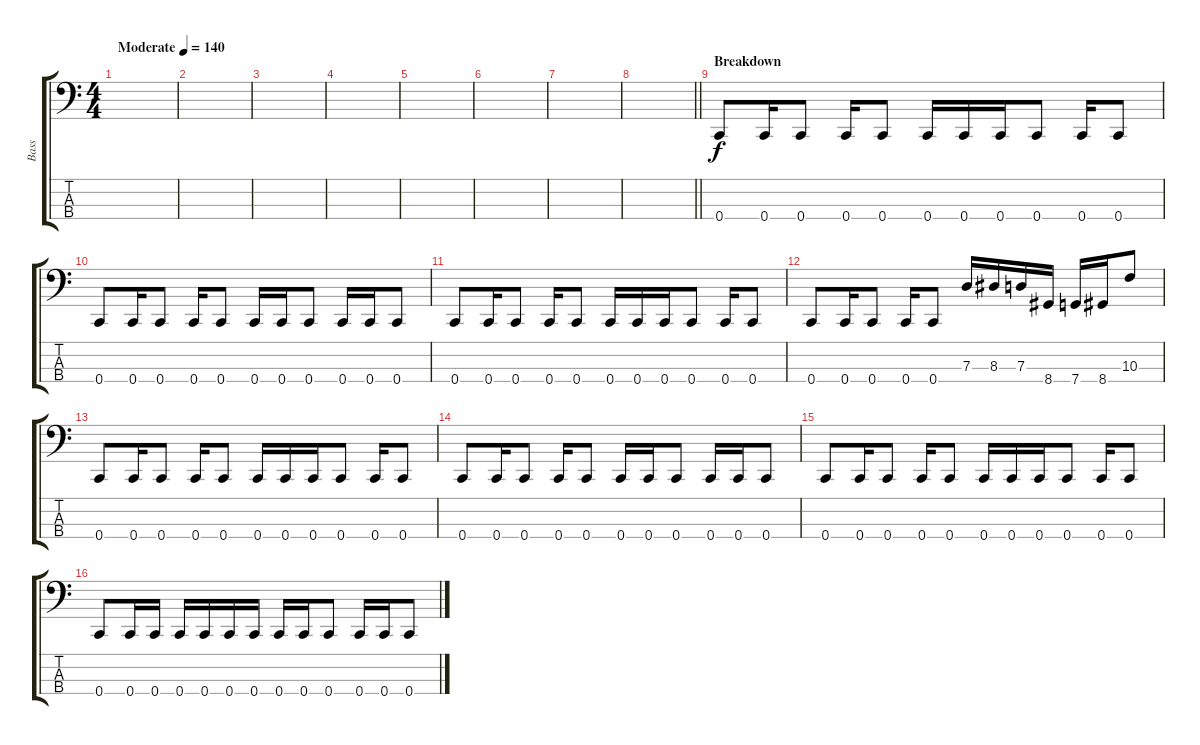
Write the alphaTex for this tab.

\track ("Bass" "Bass") {instrument electricbasspick}
\staff {score tabs}
\tuning (F2 C2 G1 C1) {hide}
\ts (4 4)
\tempo (140 "Moderate")
\clef f4
\ks c
|
|
|
|
|
|
|
\barLineRight lightlight
|
\section ("" "Breakdown")
0.4.8 0.4.16 0.4.8 0.4.16 0.4.8 0.4.16 0.4.16 0.4.16 0.4.8 0.4.16 0.4.8 |
0.4.8 0.4.16 0.4.8 0.4.16 0.4.8 0.4.16 0.4.16 0.4.8 0.4.16 0.4.16 0.4.8 |
0.4.8 0.4.16 0.4.8 0.4.16 0.4.8 0.4.16 0.4.16 0.4.16 0.4.8 0.4.16 0.4.8 |
0.4.8 0.4.16 0.4.8 0.4.16 0.4.8 7.3.16 8.3.16 7.3.16 8.4.16 7.4.16 8.4.16 10.3.8 |
0.4.8 0.4.16 0.4.8 0.4.16 0.4.8 0.4.16 0.4.16 0.4.16 0.4.8 0.4.16 0.4.8 |
0.4.8 0.4.16 0.4.8 0.4.16 0.4.8 0.4.16 0.4.16 0.4.8 0.4.16 0.4.16 0.4.8 |
0.4.8 0.4.16 0.4.8 0.4.16 0.4.8 0.4.16 0.4.16 0.4.16 0.4.8 0.4.16 0.4.8 |
0.4.8 0.4.16 0.4.16 0.4.16 0.4.16 0.4.16 0.4.16 0.4.16 0.4.16 0.4.8 0.4.16 0.4.16 0.4.8
